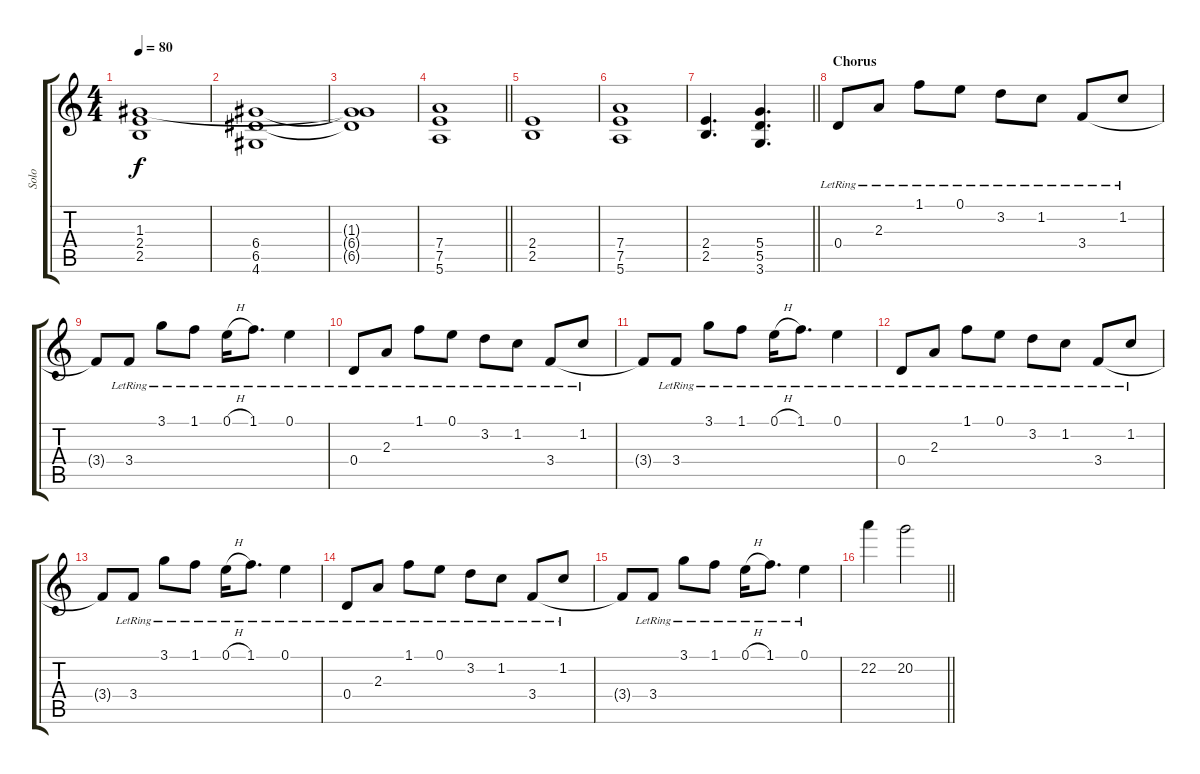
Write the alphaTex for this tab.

\track ("Solo" "Solo") {instrument overdrivenguitar}
\staff {score tabs}
\tuning (E4 B3 G3 D3 A2 E2) {hide}
\ts (4 4)
\tempo 80
\clef g2
\ks c
(1.3{t} 2.4{t} 2.5{t}).1{dy f} |
(6.4 6.5 4.6).1 |
(1.3{t} 6.4{t} 6.5{t}).1 |
\barLineRight lightlight
(7.4 7.5 5.6).1 |
(2.4 2.5).1 |
(7.4 7.5 5.6).1 |
\barLineRight lightlight
(2.4 2.5).4{d} (5.4 5.5 3.6).4{d} |
\section ("" "Chorus")
0.4{lr}.8{volume 12 instrument acousticguitarsteel} 2.3{lr}.8 1.1{lr}.8 0.1{lr}.8 3.2{lr}.8 1.2{lr}.8 3.4{lr}.8 1.2{lr}.8 |
3.4{t}.8 3.4{lr}.8 3.1{lr}.8 1.1{lr}.8 0.1{h lr}.16 1.1{lr}.8{d} 0.1{lr}.4 |
0.4{lr}.8 2.3{lr}.8 1.1{lr}.8 0.1{lr}.8 3.2{lr}.8 1.2{lr}.8 3.4{lr}.8 1.2{lr}.8 |
3.4{t}.8 3.4{lr}.8 3.1{lr}.8 1.1{lr}.8 0.1{h lr}.16 1.1{lr}.8{d} 0.1{lr}.4 |
0.4{lr}.8 2.3{lr}.8 1.1{lr}.8 0.1{lr}.8 3.2{lr}.8 1.2{lr}.8 3.4{lr}.8 1.2{lr}.8 |
3.4{t}.8 3.4{lr}.8 3.1{lr}.8 1.1{lr}.8 0.1{h lr}.16 1.1{lr}.8{d} 0.1{lr}.4 |
0.4{lr}.8 2.3{lr}.8 1.1{lr}.8 0.1{lr}.8 3.2{lr}.8 1.2{lr}.8 3.4{lr}.8 1.2{lr}.8 |
3.4{t}.8 3.4{lr}.8 3.1{lr}.8 1.1{lr}.8 0.1{h lr}.16 1.1{lr}.8{d} 0.1{lr}.4 |
\barLineRight lightlight
22.2.4{instrument overdrivenguitar} 20.2.2
